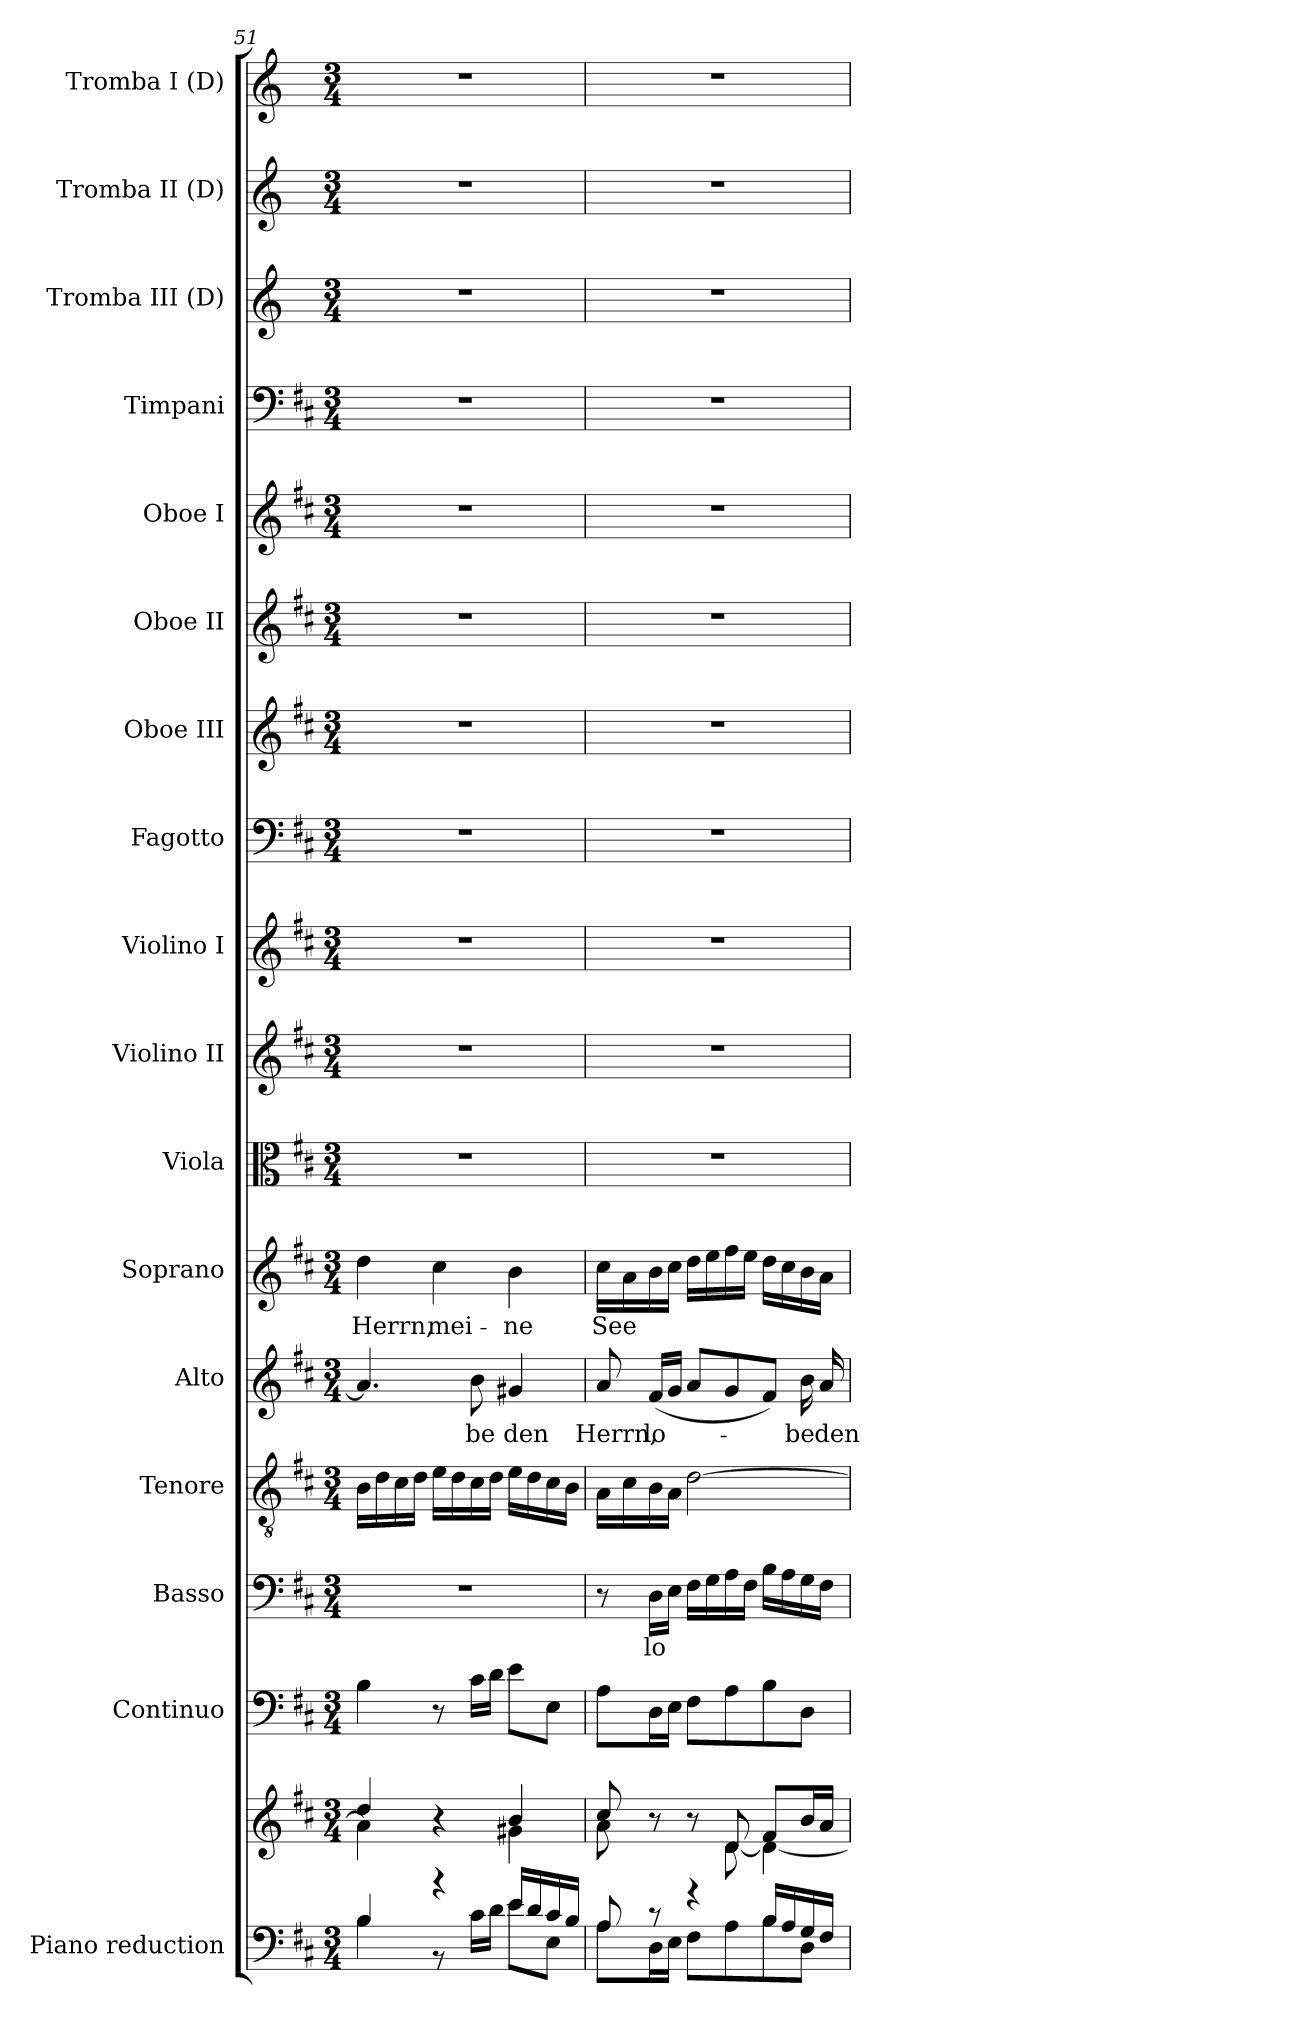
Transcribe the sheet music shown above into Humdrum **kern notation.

**kern	**kern	**kern	**kern	**text	**kern	**kern	**text	**kern	**text	**kern	**kern	**kern	**kern	**kern	**kern	**kern	**kern	**kern	**kern	**kern
*part17	*part17	*part16	*part15	*part15	*part14	*part13	*part13	*part12	*part12	*part11	*part10	*part9	*part8	*part7	*part6	*part5	*part4	*part3	*part2	*part1
*staff18	*staff17	*staff16	*staff15	*staff15	*staff14	*staff13	*staff13	*staff12	*staff12	*staff11	*staff10	*staff9	*staff8	*staff7	*staff6	*staff5	*staff4	*staff3	*staff2	*staff1
*I"Piano reduction	*	*I"Continuo	*I"Basso	*	*I"Tenore	*I"Alto	*	*I"Soprano	*	*I"Viola	*I"Violino II	*I"Violino I	*I"Fagotto	*I"Oboe III	*I"Oboe II	*I"Oboe I	*I"Timpani	*I"Tromba III (D)	*I"Tromba II (D)	*I"Tromba I (D)
*I'Pno	*	*	*	*	*	*	*	*	*	*	*	*	*	*I'Ob	*I'Ob	*I'Ob	*I'Timp	*	*	*
*clefF4	*clefG2	*clefF4	*clefF4	*	*clefGv2	*clefG2	*	*clefG2	*	*clefC3	*clefG2	*clefG2	*clefF4	*clefG2	*clefG2	*clefG2	*clefF4	*clefG2	*clefG2	*clefG2
*	*	*	*	*	*	*	*	*	*	*	*	*	*	*	*	*	*	*ITrd-1c-2	*ITrd-1c-2	*ITrd-1c-2
*k[f#c#]	*k[f#c#]	*k[f#c#]	*k[f#c#]	*	*k[f#c#]	*k[f#c#]	*	*k[f#c#]	*	*k[f#c#]	*k[f#c#]	*k[f#c#]	*k[f#c#]	*k[f#c#]	*k[f#c#]	*k[f#c#]	*k[f#c#]	*k[f#c#]	*k[f#c#]	*k[f#c#]
*M3/4	*M3/4	*M3/4	*M3/4	*	*M3/4	*M3/4	*	*M3/4	*	*M3/4	*M3/4	*M3/4	*M3/4	*M3/4	*M3/4	*M3/4	*M3/4	*M3/4	*M3/4	*M3/4
=51	=51	=51	=51	=51	=51	=51	=51	=51	=51	=51	=51	=51	=51	=51	=51	=51	=51	=51	=51	=51
*^	*^	*	*	*	*	*	*	*	*	*	*	*	*	*	*	*	*	*	*	*
!	!	!	!	!	!	!	!	!	!	!	!LO:LY:b	!	!	!	!	!	!	!	!	!	!	!
4B/	4B\	4dd/	4a\]	4B\	2.r	.	16B\LL	4.a/]	.	4dd\	Herrn,	2.r	2.r	2.r	2.r	2.r	2.r	2.r	2.r	2.r	2.r	2.r
.	.	.	.	.	.	.	16d\	.	.	.	.	.	.	.	.	.	.	.	.	.	.	.
.	.	.	.	.	.	.	16c#\	.	.	.	.	.	.	.	.	.	.	.	.	.	.	.
.	.	.	.	.	.	.	16d\JJ	.	.	.	.	.	.	.	.	.	.	.	.	.	.	.
!	!	!	!	!	!	!	!	!	!	!	!LO:LY:b	!	!	!	!	!	!	!	!	!	!	!
4r	8r	4r	4ryy	8r	.	.	16e\LL	.	.	4cc#\	mei-	.	.	.	.	.	.	.	.	.	.	.
.	.	.	.	.	.	.	16d\	.	.	.	.	.	.	.	.	.	.	.	.	.	.	.
!	!	!	!	!	!	!	!	!	!LO:LY:b	!	!	!	!	!	!	!	!	!	!	!	!	!
.	16c#\LL	.	.	16c#\LL	.	.	16c#\	8b\	be	.	.	.	.	.	.	.	.	.	.	.	.	.
.	16d\JJ	.	.	16d\JJ	.	.	16d\JJ	.	.	.	.	.	.	.	.	.	.	.	.	.	.	.
!	!	!	!	!	!	!	!	!	!LO:LY:b	!	!LO:LY:b	!	!	!	!	!	!	!	!	!	!	!
16e/LL	8e\L	4b/	4g#X\	8e\L	.	.	16e\LL	4g#X/	den	4b\	ne	.	.	.	.	.	.	.	.	.	.	.
16d/	.	.	.	.	.	.	16d\	.	.	.	.	.	.	.	.	.	.	.	.	.	.	.
16c#/	8E\J	.	.	8E\J	.	.	16c#\	.	.	.	.	.	.	.	.	.	.	.	.	.	.	.
16B/JJ	.	.	.	.	.	.	16B\JJ	.	.	.	.	.	.	.	.	.	.	.	.	.	.	.
!!LO:PB:g=z
=52	=52	=52	=52	=52	=52	=52	=52	=52	=52	=52	=52	=52	=52	=52	=52	=52	=52	=52	=52	=52	=52	=52
!	!	!	!	!	!	!	!	!	!LO:LY:b	!	!LO:LY:b	!	!	!	!	!	!	!	!	!	!	!
8A/	8A\L	8cc#/	8a\	8A\L	8r	.	16A\LL	8a/	Herrn,	16cc#\LL	See	2.r	2.r	2.r	2.r	2.r	2.r	2.r	2.r	2.r	2.r	2.r
.	.	.	.	.	.	.	16c#\	.	.	16a\	.	.	.	.	.	.	.	.	.	.	.	.
!	!	!	!	!	!	!LO:LY:b	!	!	!LO:LY:b	!	!	!	!	!	!	!	!	!	!	!	!	!
8r	16D\L	8r	8ryy	16D\L	16D\LL	lo	16B\	(16f#/LL	lo-	16b\	.	.	.	.	.	.	.	.	.	.	.	.
.	16E\JJ	.	.	16E\JJ	16E\JJ	.	16A\JJ	16g/JJ	.	16cc#\JJ	.	.	.	.	.	.	.	.	.	.	.	.
4r	8F#\L	8r	8ryy	8F#\L	16F#\LL	.	[2d\	8a/L	.	16dd\LL	.	.	.	.	.	.	.	.	.	.	.	.
.	.	.	.	.	16G\	.	.	.	.	16ee\	.	.	.	.	.	.	.	.	.	.	.	.
.	8A\	8d/	[8d\	8A\	16A\	.	.	8g/	.	16ff#\	.	.	.	.	.	.	.	.	.	.	.	.
.	.	.	.	.	16F#\JJ	.	.	.	.	16ee\JJ	.	.	.	.	.	.	.	.	.	.	.	.
16B/LL	8B\	8f#/L	4d\_	8B\	16B\LL	.	.	8f#/J)	.	16dd\LL	.	.	.	.	.	.	.	.	.	.	.	.
16A/	.	.	.	.	16A\	.	.	.	.	16cc#\	.	.	.	.	.	.	.	.	.	.	.	.
!	!	!	!	!	!	!	!	!	!LO:LY:b	!	!	!	!	!	!	!	!	!	!	!	!	!
16G/	8D\J	16b/L	.	8D\J	16G\	.	.	16b\	-be	16b\	.	.	.	.	.	.	.	.	.	.	.	.
!	!	!	!	!	!	!	!	!	!LO:LY:b	!	!	!	!	!	!	!	!	!	!	!	!	!
16F#/JJ	.	16a/JJ	.	.	16F#\JJ	.	.	16a/	den	16a\JJ	.	.	.	.	.	.	.	.	.	.	.	.
*v	*v	*	*	*	*	*	*	*	*	*	*	*	*	*	*	*	*	*	*	*	*	*
*	*v	*v	*	*	*	*	*	*	*	*	*	*	*	*	*	*	*	*	*	*	*
=	=	=	=	=	=	=	=	=	=	=	=	=	=	=	=	=	=	=	=	=
*-	*-	*-	*-	*-	*-	*-	*-	*-	*-	*-	*-	*-	*-	*-	*-	*-	*-	*-	*-	*-
